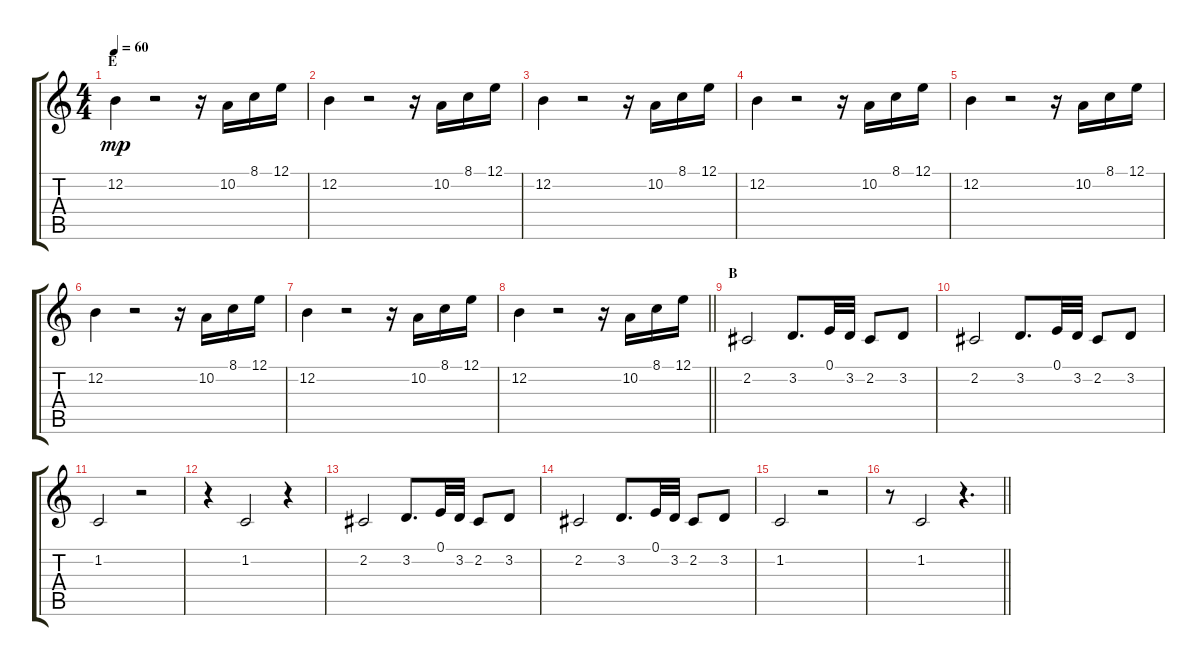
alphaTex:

\track "" {instrument flute}
\staff {score tabs}
\tuning (E4 B3 G3 D3 A2 E2) {hide}
\ts (4 4)
\section ("" "E")
\tempo 60
\clef g2
\ks c
12.2.4{dy mp} r.2 r.16 10.2.16 8.1.16 12.1.16 |
12.2.4 r.2 r.16 10.2.16 8.1.16 12.1.16 |
12.2.4 r.2 r.16 10.2.16 8.1.16 12.1.16 |
12.2.4 r.2 r.16 10.2.16 8.1.16 12.1.16 |
12.2.4 r.2 r.16 10.2.16 8.1.16 12.1.16 |
12.2.4 r.2 r.16 10.2.16 8.1.16 12.1.16 |
12.2.4 r.2 r.16 10.2.16 8.1.16 12.1.16 |
\barLineRight lightlight
12.2.4 r.2 r.16 10.2.16 8.1.16 12.1.16 |
\section ("" "B")
2.2.2 3.2.8{d} 0.1.32 3.2.32 2.2.8 3.2.8 |
2.2.2 3.2.8{d} 0.1.32 3.2.32 2.2.8 3.2.8 |
1.2.2 r.2 |
r.4 1.2.2 r.4 |
2.2.2 3.2.8{d} 0.1.32 3.2.32 2.2.8 3.2.8 |
2.2.2 3.2.8{d} 0.1.32 3.2.32 2.2.8 3.2.8 |
1.2.2 r.2 |
\barLineRight lightlight
r.8 1.2.2 r.4{d}
